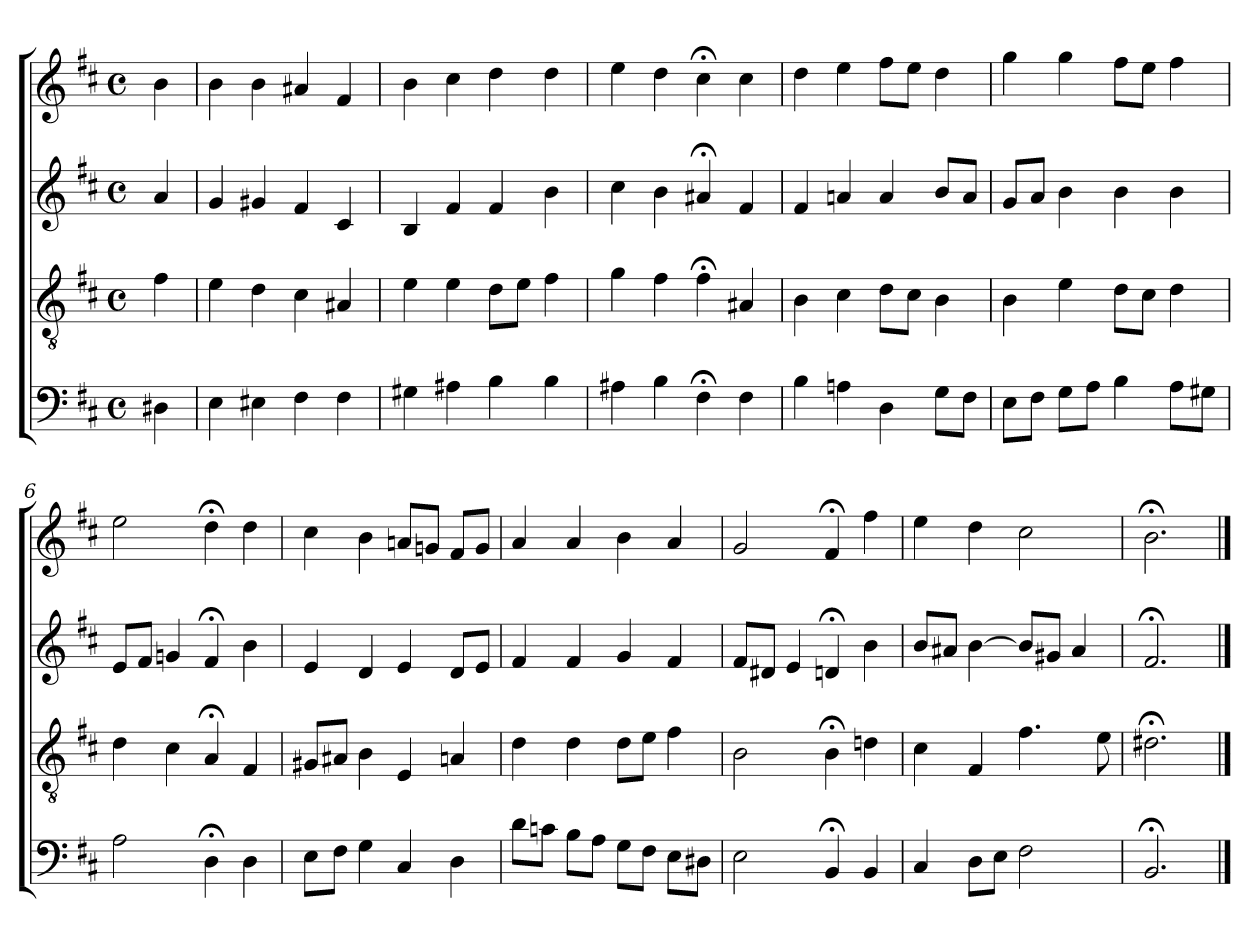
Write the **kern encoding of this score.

**kern	**kern	**kern	**kern
*part4	*part3	*part2	*part1
*staff4	*staff3	*staff2	*staff1
*clefF4	*clefGv2	*clefG2	*clefG2
*k[f#c#]	*k[f#c#]	*k[f#c#]	*k[f#c#]
*M4/4	*M4/4	*M4/4	*M4/4
*met(c)	*met(c)	*met(c)	*met(c)
=	=	=	=
4D#X	4f#	4a	4b
=1	=1	=1	=1
4E	4e	4g	4b
4E#X	4d	4g#X	4b
4F#	4c#	4f#	4a#X
4F#	4A#X	4c#	4f#
=2	=2	=2	=2
4G#X	4e	4B	4b
4A#X	4e	4f#	4cc#
4B	8dL	4f#	4dd
.	8eJ	.	.
4B	4f#	4b	4dd
=3	=3	=3	=3
4A#X	4g	4cc#	4ee
4B	4f#	4b	4dd
4F#;<	4f#;<	4a#X;<	4cc#;<
4F#	4A#X	4f#	4cc#
!!LO:LB:g=z
=4	=4	=4	=4
4B	4B	4f#	4dd
4An	4c#	4an	4ee
4D	8dL	4a	8ff#L
.	8c#J	.	8eeJ
8GL	4B	8bL	4dd
8F#J	.	8aJ	.
=5	=5	=5	=5
8EL	4B	8gL	4gg
8F#J	.	8aJ	.
8GL	4e	4b	4gg
8AJ	.	.	.
4B	8dL	4b	8ff#L
.	8c#J	.	8eeJ
8AL	4d	4b	4ff#
8G#XJ	.	.	.
=6	=6	=6	=6
2A	4d	8eL	2ee
.	.	8f#J	.
.	4c#	4gn	.
4D;<	4A;<	4f#;<	4dd;<
4D	4F#	4b	4dd
=7	=7	=7	=7
8EL	8G#XL	4e	4cc#
8F#J	8A#XJ	.	.
4G	4B	4d	4b
4C#	4E	4e	8anL
.	.	.	8gnJ
4D	4An	8dL	8f#L
.	.	8eJ	8gJ
!!LO:LB:g=z
=8	=8	=8	=8
8dL	4d	4f#	4a
8cnJ	.	.	.
8BL	4d	4f#	4a
8AJ	.	.	.
8GL	8dL	4g	4b
8F#J	8eJ	.	.
8EL	4f#	4f#	4a
8D#J	.	.	.
=9	=9	=9	=9
2E	2B	8f#L	2g
.	.	8d#XJ	.
.	.	4e	.
4BB;<	4B;<	4dn;<	4f#;<
4BB	4dn	4b	4ff#
=10	=10	=10	=10
4C#	4c#	8bL	4ee
.	.	8a#XJ	.
8DL	4F#	[4b	4dd
8EJ	.	.	.
2F#	4.f#	8bL]	2cc#
.	.	8g#XJ	.
.	.	4a#	.
.	8e	.	.
=11	=11	=11	=11
2.BB;<	2.d#X;<	2.f#;<	2.b;<
==	==	==	==
*-	*-	*-	*-
